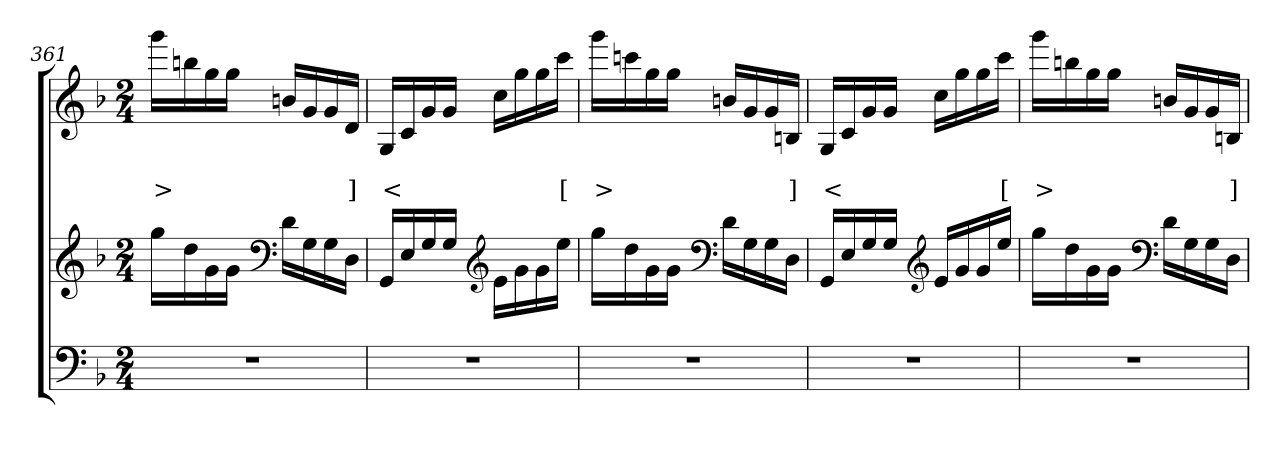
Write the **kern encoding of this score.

**kern	**kern	**kern	**text	**text
*part3	*part2	*part1	*part1	*part1
*staff3	*staff2	*staff1	*staff1	*staff1
*clefF4	*clefG2	*clefG2	*	*
*k[b-]	*k[b-]	*k[b-]	*	*
*M2/4	*M2/4	*M2/4	*	*
=361	=361	=361	=361	=361
2r	16ggLL	16gggLL	.	>
.	16dd	16bbn	.	.
.	16g	16gg	.	.
.	16gJJ	16ggJJ	.	.
*	*clefF4	*	*	*
.	16dLL	16bnLL	.	.
.	16G	16g	.	.
.	16G	16g	.	.
.	16DJJ	16dJJ	.	]
=362	=362	=362	=362	=362
2r	16GGLL	16GLL	.	<
.	16E	16c	.	.
.	16G	16g	.	.
.	16GJJ	16gJJ	.	.
*	*clefG2	*	*	*
.	16e\LL	16ccLL	.	.
.	16g	16gg	.	.
.	16g	16gg	.	.
.	16eeJJ	16cccJJ	.	[
=363	=363	=363	=363	=363
2r	16ggLL	16gggLL	.	>
.	16dd	16cccn	.	.
.	16g	16gg	.	.
.	16gJJ	16ggJJ	.	.
*	*clefF4	*	*	*
.	16dLL	16bnLL	.	.
.	16G	16g	.	.
.	16G	16g	.	.
.	16DJJ	16BnJJ	.	]
=364	=364	=364	=364	=364
2r	16GGLL	16GLL	.	<
.	16E	16c	.	.
.	16G	16g	.	.
.	16GJJ	16gJJ	.	.
*	*clefG2	*	*	*
.	16eLL	16ccLL	.	.
.	16g	16gg	.	.
.	16g	16gg	.	.
.	16eeJJ	16cccJJ	.	[
=365	=365	=365	=365	=365
2r	16ggLL	16gggLL	.	>
.	16dd	16bbn	.	.
.	16g	16gg	.	.
.	16gJJ	16ggJJ	.	.
*	*clefF4	*	*	*
.	16dLL	16bnLL	.	.
.	16G	16g	.	.
.	16G	16g	.	.
.	16DJJ	16BnJJ	.	]
=	=	=	=	=
*-	*-	*-	*-	*-
